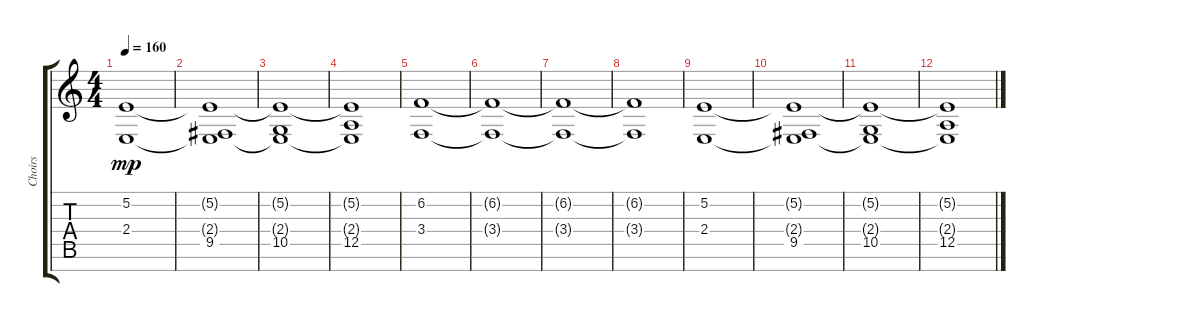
\track ("Choirs" "Choirs") {instrument choiraahs}
\staff {score tabs}
\tuning (E4 B3 G3 D3 A2 E2 B1) {hide}
\ts (4 4)
\tempo 160
\clef g2
\ks c
(5.2 2.4).1{dy mp} |
(5.2{t} 2.4{t} 9.5).1 |
(5.2{t} 2.4{t} 10.5).1 |
(5.2{t} 2.4{t} 12.5).1 |
(6.2 3.4).1 |
(6.2{t} 3.4{t}).1 |
(6.2{t} 3.4{t}).1 |
(6.2{t} 3.4{t}).1 |
(5.2 2.4).1 |
(5.2{t} 2.4{t} 9.5).1 |
(5.2{t} 2.4{t} 10.5).1 |
(5.2{t} 2.4{t} 12.5).1
